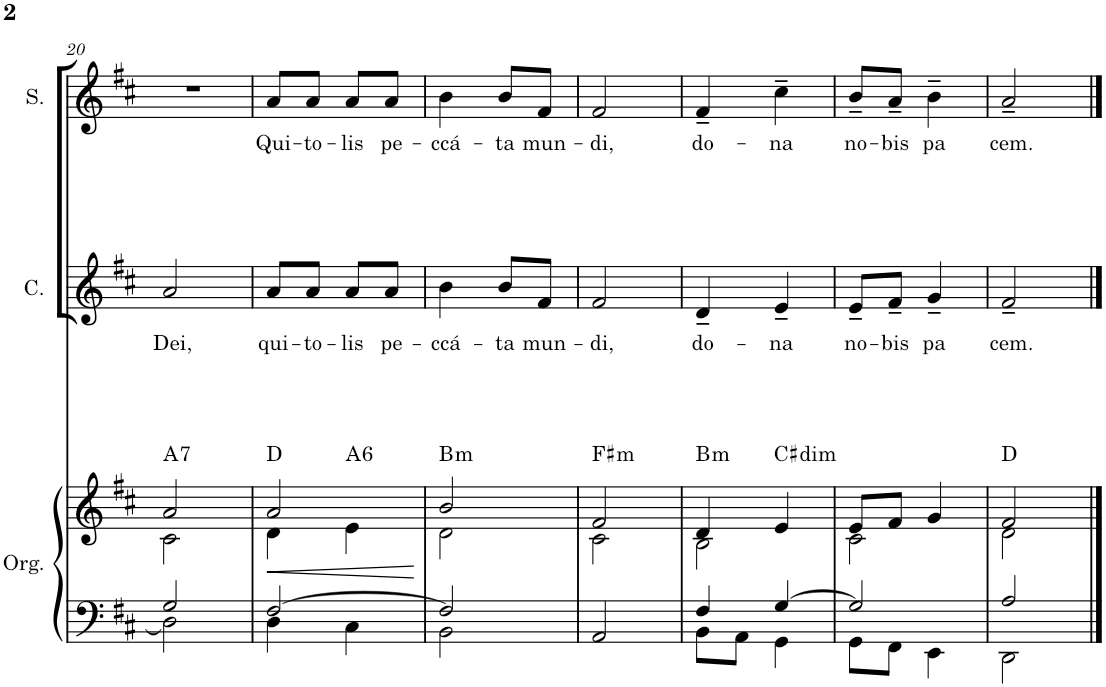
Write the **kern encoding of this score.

**kern	**kern	**dynam	**harte	**kern	**text	**kern	**text
*part3	*part3	*part3	*part3	*part2	*part2	*part1	*part1
*staff4	*staff3	*staff3/4	*	*staff2	*staff2	*staff1	*staff1
*I"Órgano	*	*	*	*I"Contralto	*	*I"Soprano	*
*	*	*	*	*I'C.	*	*I'S.	*
!!LO:PB:g=z
*clefF4	*clefG2	*	*	*clefG2	*	*clefG2	*
*k[f#c#]	*k[f#c#]	*	*	*k[f#c#]	*	*k[f#c#]	*
*M2/4	*M2/4	*	*	*M2/4	*	*M2/4	*
=20	=20	=20	=20	=20	=20	=20	=20
*^	*^	*	*	*	*	*	*
!	!	!	!	!	!LO:H:kt=7	!	!LO:LY:b	!	!
2G/	2D\]	2a/	2c#\	.	A:7	2a/	Dei,	2r	.
=21	=21	=21	=21	=21	=21	=21	=21	=21	=21
!	!	!	!	!LO:HP:b	!	!	!LO:LY:b	!	!LO:LY:b
[2F#/	4D\	2a/	4d\	<	D:maj	8a/L	qui-	8a/L	Qui-
!	!	!	!	!	!	!	!LO:LY:b	!	!LO:LY:b
.	.	.	.	.	.	8a/J	-to-	8a/J	-to-
!	!	!	!	!	!LO:H:kt=6	!	!LO:LY:b	!	!LO:LY:b
.	4C#\	.	4e\	.	A:maj6	8a/L	-lis	8a/L	-lis
!	!	!	!	!	!	!	!LO:LY:b	!	!LO:LY:b
.	.	.	.	.	.	8a/J	pe-	8a/J	pe-
*v	*v	*	*	*	*	*	*	*	*
*	*v	*v	*	*	*	*	*	*
.	.	[	.	.	.	.	.
=22	=22	=22	=22	=22	=22	=22	=22
*^	*^	*	*	*	*	*	*
!	!	!	!	!	!LO:H:kt=m	!	!LO:LY:b	!	!LO:LY:b
2F#/]	2BB\	2b/	2d\	.	B:min	4b\	-ccá-	4b\	-ccá-
!	!	!	!	!	!	!	!LO:LY:b	!	!LO:LY:b
.	.	.	.	.	.	8b/L	-ta	8b/L	-ta
!	!	!	!	!	!	!	!LO:LY:b	!	!LO:LY:b
.	.	.	.	.	.	8f#/J	mun-	8f#/J	mun-
*v	*v	*	*	*	*	*	*	*	*
=23	=23	=23	=23	=23	=23	=23	=23	=23
!	!	!	!	!LO:H:kt=m	!	!LO:LY:b	!	!LO:LY:b
2AA/	2f#/	2c#\	.	F#:min	2f#/	di,	2f#/	di,
=24	=24	=24	=24	=24	=24	=24	=24	=24
*^	*	*	*	*	*	*	*	*
!	!	!	!	!	!LO:H:kt=m	!	!LO:LY:b	!	!LO:LY:b
4F#/	8BB\L	4d/	2B\	.	B:min	4d~/	do-	4f#~/	do-
.	8AA\J	.	.	.	.	.	.	.	.
!	!	!	!	!	!LO:H:kt=dim	!	!LO:LY:b	!	!LO:LY:b
[4G/	4GG\	4e/	.	.	C#:dim	4e~/	-na	4cc#~\	-na
=25	=25	=25	=25	=25	=25	=25	=25	=25	=25
!	!	!	!	!	!	!	!LO:LY:b	!	!LO:LY:b
2G/]	8GG\L	8e/L	2c#\	.	.	8e~/L	no-	8b~/L	no-
!	!	!	!	!	!	!	!LO:LY:b	!	!LO:LY:b
.	8FF#\J	8f#/J	.	.	.	8f#~/J	-bis	8a~/J	-bis
!	!	!	!	!	!	!	!LO:LY:b	!	!LO:LY:b
.	4EE\	4g/	.	.	.	4g~/	pa	4b~\	pa
=26	=26	=26	=26	=26	=26	=26	=26	=26	=26
!	!	!	!	!	!	!	!LO:LY:b	!	!LO:LY:b
2A/	2DD\	2f#/	2d\	.	D:maj	2f#~/	-cem.	2a~/	-cem.
*v	*v	*	*	*	*	*	*	*	*
*	*v	*v	*	*	*	*	*	*
==	==	==	==	==	==	==	==
*-	*-	*-	*-	*-	*-	*-	*-
